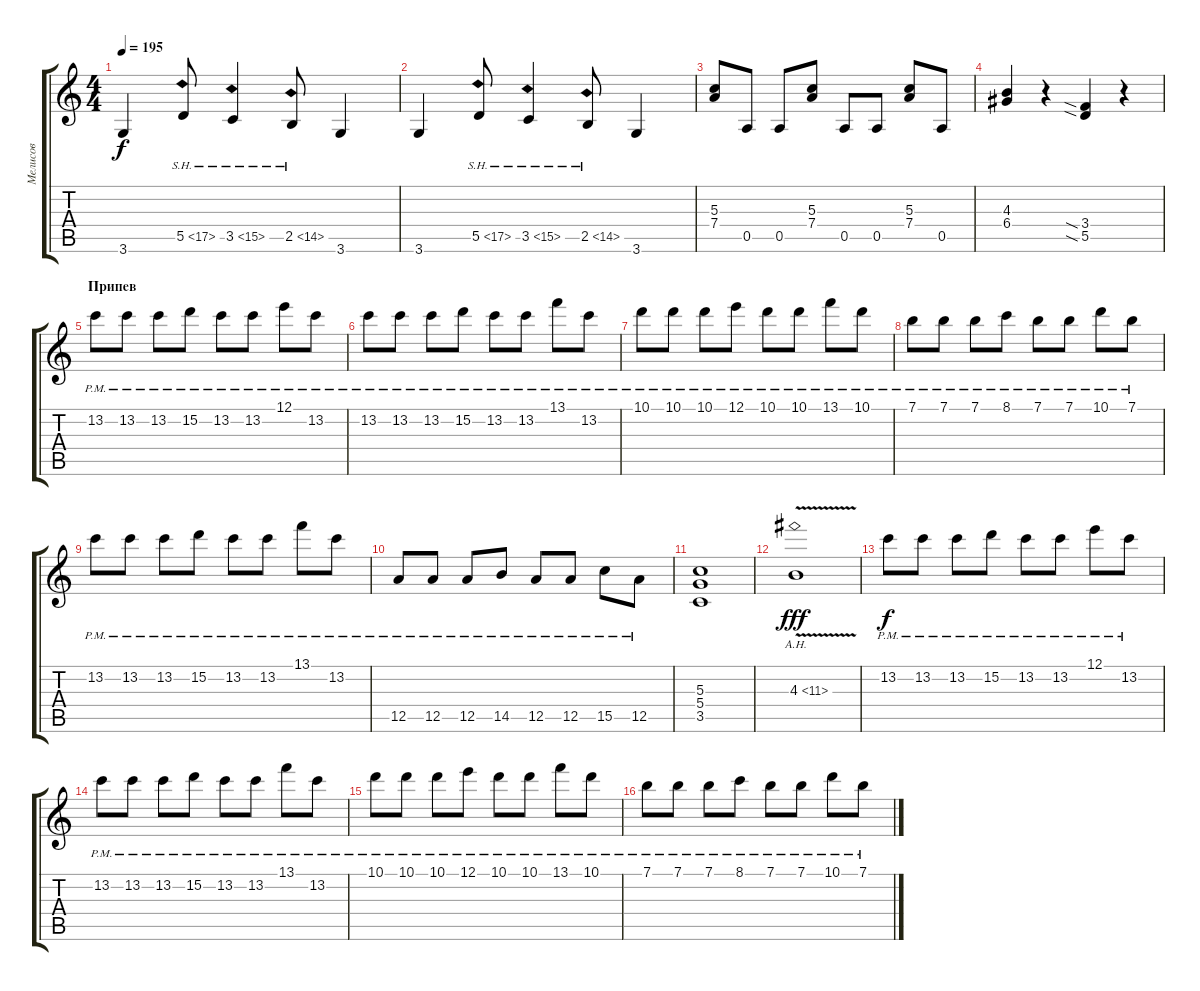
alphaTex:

\track ("Мелисов" "Мелисов") {instrument distortionguitar}
\staff {score tabs}
\tuning (E4 B3 G3 D3 A2 E2) {hide}
\ts (4 4)
\tempo 195
\clef g2
\ks c
3.6.4{dy f} 5.5{sh 12}.8 3.5{sh 12}.4 2.5{sh 12}.8 3.6.4 |
3.6.4 5.5{sh 12}.8 3.5{sh 12}.4 2.5{sh 12}.8 3.6.4 |
(5.3 7.4).8 0.5.8 0.5.8 (5.3 7.4).8 0.5.8 0.5.8 (5.3 7.4).8 0.5.8 |
(4.3 6.4).4 r.4 (3.4{sia} 5.5{sia}).4 r.4 |
\section ("" "Припев")
13.2{pm}.8 13.2{pm}.8 13.2{pm}.8 15.2{pm}.8 13.2{pm}.8 13.2{pm}.8 12.1{pm}.8 13.2{pm}.8 |
13.2{pm}.8 13.2{pm}.8 13.2{pm}.8 15.2{pm}.8 13.2{pm}.8 13.2{pm}.8 13.1{pm}.8 13.2{pm}.8 |
10.1{pm}.8 10.1{pm}.8 10.1{pm}.8 12.1{pm}.8 10.1{pm}.8 10.1{pm}.8 13.1{pm}.8 10.1{pm}.8 |
7.1{pm}.8 7.1{pm}.8 7.1{pm}.8 8.1{pm}.8 7.1{pm}.8 7.1{pm}.8 10.1{pm}.8 7.1{pm}.8 |
13.2{pm}.8 13.2{pm}.8 13.2{pm}.8 15.2{pm}.8 13.2{pm}.8 13.2{pm}.8 13.1{pm}.8 13.2{pm}.8 |
12.5{pm}.8 12.5{pm}.8 12.5{pm}.8 14.5{pm}.8 12.5{pm}.8 12.5{pm}.8 15.5{pm}.8 12.5{pm}.8 |
(5.3 5.4 3.5).1 |
4.3{ah 7 v}.1{dy fff} |
13.2{pm}.8{dy f} 13.2{pm}.8 13.2{pm}.8 15.2{pm}.8 13.2{pm}.8 13.2{pm}.8 12.1{pm}.8 13.2{pm}.8 |
13.2{pm}.8 13.2{pm}.8 13.2{pm}.8 15.2{pm}.8 13.2{pm}.8 13.2{pm}.8 13.1{pm}.8 13.2{pm}.8 |
10.1{pm}.8 10.1{pm}.8 10.1{pm}.8 12.1{pm}.8 10.1{pm}.8 10.1{pm}.8 13.1{pm}.8 10.1{pm}.8 |
7.1{pm}.8 7.1{pm}.8 7.1{pm}.8 8.1{pm}.8 7.1{pm}.8 7.1{pm}.8 10.1{pm}.8 7.1{pm}.8
